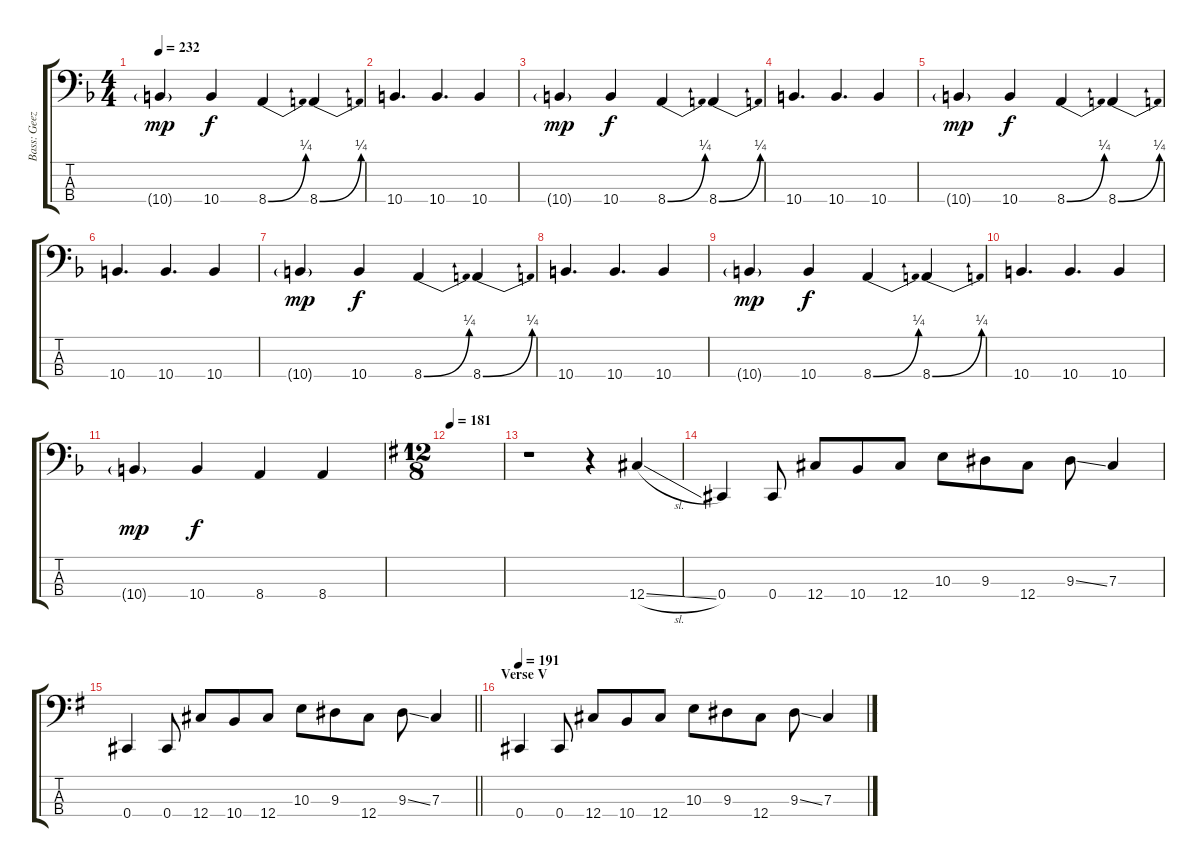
\track ("Bass: Geezer" "Bass: Geez") {instrument electricbassfinger}
\staff {score tabs}
\tuning (E2 B1 Gb1 Db1) {hide}
\ts (4 4)
\tempo 232
\clef f4
\ks f
10.4{g}.4{dy mp} 10.4.4{dy f} 8.4{be (bend 0 0 60 1)}.4 8.4{be (bend 0 0 60 1)}.4 |
10.4.4{d} 10.4.4{d} 10.4.4 |
10.4{g}.4{dy mp} 10.4.4{dy f} 8.4{be (bend 0 0 60 1)}.4 8.4{be (bend 0 0 60 1)}.4 |
10.4.4{d} 10.4.4{d} 10.4.4 |
10.4{g}.4{dy mp} 10.4.4{dy f} 8.4{be (bend 0 0 60 1)}.4 8.4{be (bend 0 0 60 1)}.4 |
10.4.4{d} 10.4.4{d} 10.4.4 |
10.4{g}.4{dy mp} 10.4.4{dy f} 8.4{be (bend 0 0 60 1)}.4 8.4{be (bend 0 0 60 1)}.4 |
10.4.4{d} 10.4.4{d} 10.4.4 |
10.4{g}.4{dy mp} 10.4.4{dy f} 8.4{be (bend 0 0 60 1)}.4 8.4{be (bend 0 0 60 1)}.4 |
10.4.4{d} 10.4.4{d} 10.4.4 |
10.4{g}.4{dy mp} 10.4.4{dy f} 8.4.4 8.4.4 |
\ts (12 8)
\tempo 181
\ks g
|
r.1 r.4 12.4{sl}.4 |
0.4.4 0.4.8 12.4.8 10.4.8 12.4.8 10.3.8 9.3.8 12.4.8 9.3{ss}.8 7.3.4 |
\barLineRight lightlight
0.4.4 0.4.8 12.4.8 10.4.8 12.4.8 10.3.8 9.3.8 12.4.8 9.3{ss}.8 7.3.4 |
\section ("" "Verse V")
\tempo 191
0.4.4 0.4.8 12.4.8 10.4.8 12.4.8 10.3.8 9.3.8 12.4.8 9.3{ss}.8 7.3.4
